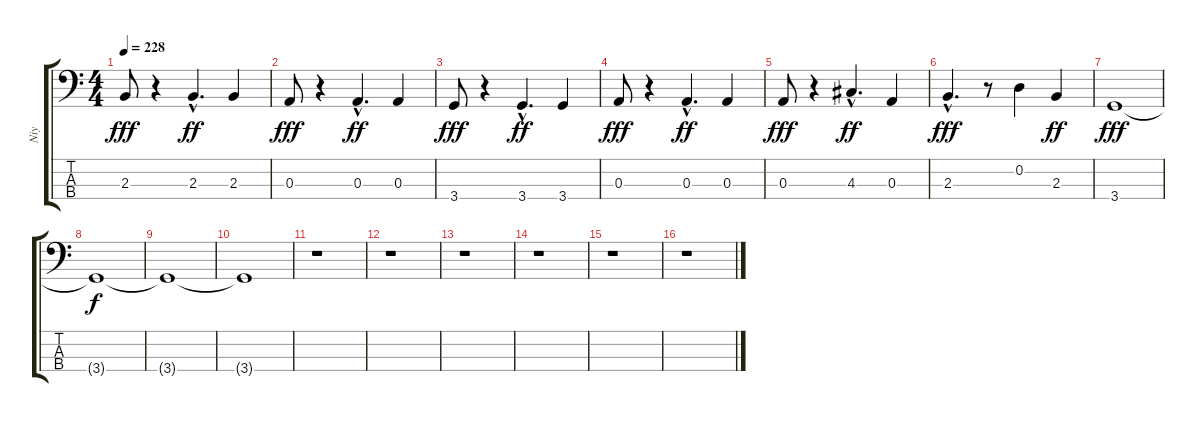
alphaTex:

\track ("Niy" "Niy") {instrument electricbassfinger}
\staff {score tabs}
\tuning (G2 D2 A1 E1) {hide}
\ts (4 4)
\tempo 228
\clef f4
\ks c
2.3.8{dy fff} r.4 2.3{hac}.4{d dy ff} 2.3.4 |
0.3.8{dy fff} r.4 0.3{hac}.4{d dy ff} 0.3.4 |
3.4.8{dy fff} r.4 3.4{hac}.4{d dy ff} 3.4.4 |
0.3.8{dy fff} r.4 0.3{hac}.4{d dy ff} 0.3.4 |
0.3.8{dy fff} r.4 4.3{hac}.4{d dy ff} 0.3.4 |
2.3{hac}.4{d dy fff} r.8 0.2.4 2.3.4{dy ff} |
3.4.1{dy fff} |
3.4{t}.1{dy f} |
3.4{t}.1 |
3.4{t}.1 |
r.1 |
r.1 |
r.1 |
r.1 |
r.1 |
r.1
